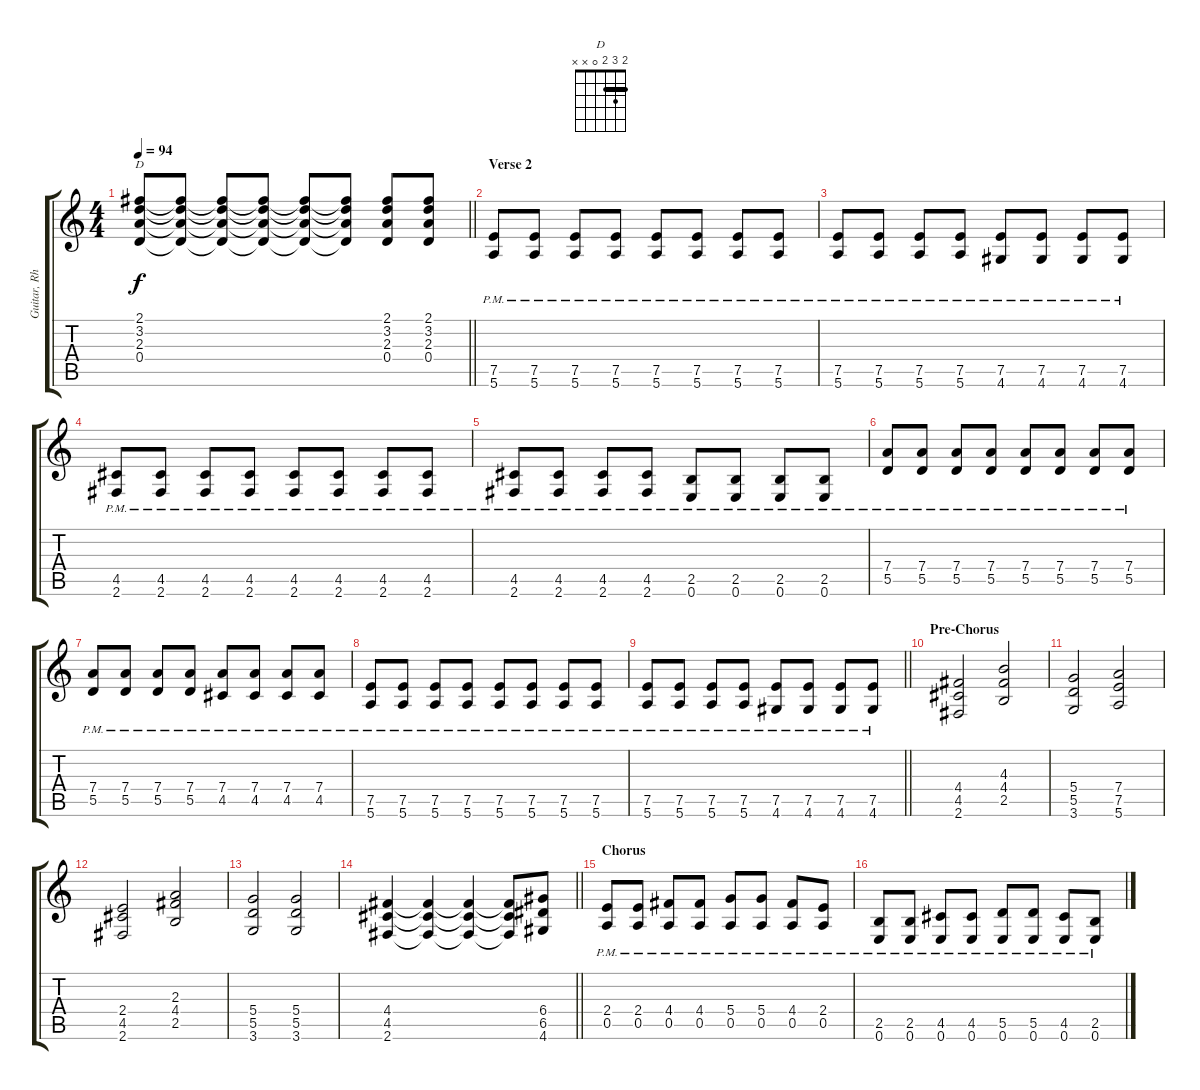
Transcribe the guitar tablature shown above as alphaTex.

\track ("Guitar, Rhythm" "Guitar, Rh") {instrument overdrivenguitar}
\staff {score tabs}
\tuning (E4 B3 G3 D3 A2 E2) {hide}
\chord ("D" 2 3 2 0 x x) {barre 2}
\ts (4 4)
\tempo 94
\clef g2
\barLineRight lightlight
\ks c
(2.1 3.2 2.3 0.4).8{ch "D" dy f} (2.1{t} 3.2{t} 2.3{t} 0.4{t}).8 (2.1{t} 3.2{t} 2.3{t} 0.4{t}).8 (2.1{t} 3.2{t} 2.3{t} 0.4{t}).8 (2.1{t} 3.2{t} 2.3{t} 0.4{t}).8 (2.1{t} 3.2{t} 2.3{t} 0.4{t}).8 (2.1 3.2 2.3 0.4).8 (2.1 3.2 2.3 0.4).8 |
\section ("" "Verse 2")
(7.5{pm} 5.6{pm}).8 (7.5{pm} 5.6{pm}).8 (7.5{pm} 5.6{pm}).8 (7.5{pm} 5.6{pm}).8 (7.5{pm} 5.6{pm}).8 (7.5{pm} 5.6{pm}).8 (7.5{pm} 5.6{pm}).8 (7.5{pm} 5.6{pm}).8 |
(7.5{pm} 5.6{pm}).8 (7.5{pm} 5.6{pm}).8 (7.5{pm} 5.6{pm}).8 (7.5{pm} 5.6{pm}).8 (7.5{pm} 4.6{pm}).8 (7.5{pm} 4.6{pm}).8 (7.5{pm} 4.6{pm}).8 (7.5{pm} 4.6{pm}).8 |
(4.5{pm} 2.6{pm}).8 (4.5{pm} 2.6{pm}).8 (4.5{pm} 2.6{pm}).8 (4.5{pm} 2.6{pm}).8 (4.5{pm} 2.6{pm}).8 (4.5{pm} 2.6{pm}).8 (4.5{pm} 2.6{pm}).8 (4.5{pm} 2.6{pm}).8 |
(4.5{pm} 2.6{pm}).8 (4.5{pm} 2.6{pm}).8 (4.5{pm} 2.6{pm}).8 (4.5{pm} 2.6{pm}).8 (2.5{pm} 0.6{pm}).8 (2.5{pm} 0.6{pm}).8 (2.5{pm} 0.6{pm}).8 (2.5{pm} 0.6{pm}).8 |
(7.4{pm} 5.5{pm}).8 (7.4{pm} 5.5{pm}).8 (7.4{pm} 5.5{pm}).8 (7.4{pm} 5.5{pm}).8 (7.4{pm} 5.5{pm}).8 (7.4{pm} 5.5{pm}).8 (7.4{pm} 5.5{pm}).8 (7.4{pm} 5.5{pm}).8 |
(7.4{pm} 5.5{pm}).8 (7.4{pm} 5.5{pm}).8 (7.4{pm} 5.5{pm}).8 (7.4{pm} 5.5{pm}).8 (7.4{pm} 4.5{pm}).8 (7.4{pm} 4.5{pm}).8 (7.4{pm} 4.5{pm}).8 (7.4{pm} 4.5{pm}).8 |
(7.5{pm} 5.6{pm}).8 (7.5{pm} 5.6{pm}).8 (7.5{pm} 5.6{pm}).8 (7.5{pm} 5.6{pm}).8 (7.5{pm} 5.6{pm}).8 (7.5{pm} 5.6{pm}).8 (7.5{pm} 5.6{pm}).8 (7.5{pm} 5.6{pm}).8 |
\barLineRight lightlight
(7.5{pm} 5.6{pm}).8 (7.5{pm} 5.6{pm}).8 (7.5{pm} 5.6{pm}).8 (7.5{pm} 5.6{pm}).8 (7.5{pm} 4.6{pm}).8 (7.5{pm} 4.6{pm}).8 (7.5{pm} 4.6{pm}).8 (7.5{pm} 4.6{pm}).8 |
\section ("" "Pre-Chorus")
(4.4 4.5 2.6).2 (4.3 4.4 2.5).2 |
(5.4 5.5 3.6).2 (7.4 7.5 5.6).2 |
(2.4 4.5 2.6).2 (2.3 4.4 2.5).2 |
(5.4 5.5 3.6).2 (5.4 5.5 3.6).2 |
\barLineRight lightlight
(4.4 4.5 2.6).4 (4.4{t} 4.5{t} 2.6{t}).4 (4.4{t} 4.5{t} 2.6{t}).4 (4.4{t} 4.5{t} 2.6{t}).8 (6.4 6.5 4.6).8 |
\section ("" "Chorus")
(2.4{pm} 0.5{pm}).8 (2.4{pm} 0.5{pm}).8 (4.4{pm} 0.5{pm}).8 (4.4{pm} 0.5{pm}).8 (5.4{pm} 0.5{pm}).8 (5.4{pm} 0.5{pm}).8 (4.4{pm} 0.5{pm}).8 (2.4{pm} 0.5{pm}).8 |
(2.5{pm} 0.6{pm}).8 (2.5{pm} 0.6{pm}).8 (4.5{pm} 0.6{pm}).8 (4.5{pm} 0.6{pm}).8 (5.5{pm} 0.6{pm}).8 (5.5{pm} 0.6{pm}).8 (4.5{pm} 0.6{pm}).8 (2.5{pm} 0.6{pm}).8
